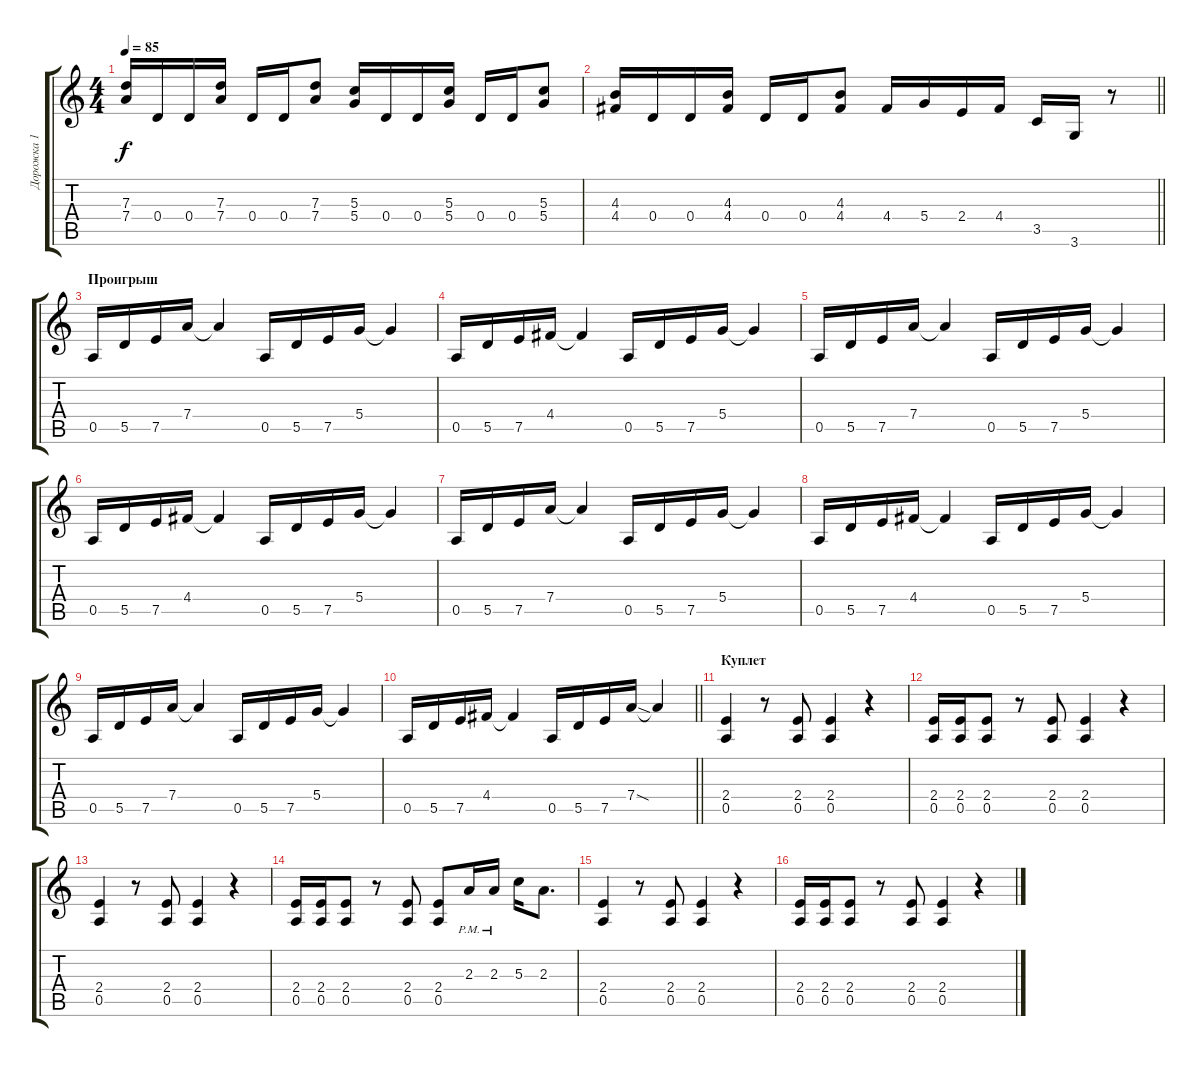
\track ("Дорожка 1" "Дорожка 1") {instrument distortionguitar}
\staff {score tabs}
\tuning (E4 B3 G3 D3 A2 E2) {hide}
\ts (4 4)
\tempo 85
\clef g2
\ks c
(7.3 7.4).16{dy f} 0.4.16 0.4.16 (7.3 7.4).16 0.4.16 0.4.16 (7.3 7.4).8 (5.3 5.4).16 0.4.16 0.4.16 (5.3 5.4).16 0.4.16 0.4.16 (5.3 5.4).8 |
\barLineRight lightlight
(4.3 4.4).16 0.4.16 0.4.16 (4.3 4.4).16 0.4.16 0.4.16 (4.3 4.4).8 4.4.16 5.4.16 2.4.16 4.4.16 3.5.16 3.6.16 r.8 |
\section ("" "Проигрыш")
0.5.16 5.5.16 7.5.16 7.4.16 7.4{t}.4 0.5.16 5.5.16 7.5.16 5.4.16 5.4{t}.4 |
0.5.16 5.5.16 7.5.16 4.4.16 4.4{t}.4 0.5.16 5.5.16 7.5.16 5.4.16 5.4{t}.4 |
0.5.16 5.5.16 7.5.16 7.4.16 7.4{t}.4 0.5.16 5.5.16 7.5.16 5.4.16 5.4{t}.4 |
0.5.16 5.5.16 7.5.16 4.4.16 4.4{t}.4 0.5.16 5.5.16 7.5.16 5.4.16 5.4{t}.4 |
0.5.16 5.5.16 7.5.16 7.4.16 7.4{t}.4 0.5.16 5.5.16 7.5.16 5.4.16 5.4{t}.4 |
0.5.16 5.5.16 7.5.16 4.4.16 4.4{t}.4 0.5.16 5.5.16 7.5.16 5.4.16 5.4{t}.4 |
0.5.16 5.5.16 7.5.16 7.4.16 7.4{t}.4 0.5.16 5.5.16 7.5.16 5.4.16 5.4{t}.4 |
\barLineRight lightlight
0.5.16 5.5.16 7.5.16 4.4.16 4.4{t}.4 0.5.16 5.5.16 7.5.16 7.4{sod}.16 7.4{t}.4 |
\section ("" "Куплет")
(2.4 0.5).4 r.8 (2.4 0.5).8 (2.4 0.5).4 r.4 |
(2.4 0.5).16 (2.4 0.5).16 (2.4 0.5).8 r.8 (2.4 0.5).8 (2.4 0.5).4 r.4 |
(2.4 0.5).4 r.8 (2.4 0.5).8 (2.4 0.5).4 r.4 |
(2.4 0.5).16 (2.4 0.5).16 (2.4 0.5).8 r.8 (2.4 0.5).8 (2.4 0.5).8 2.3{pm}.16 2.3{pm}.16 5.3.16 2.3.8{d} |
(2.4 0.5).4 r.8 (2.4 0.5).8 (2.4 0.5).4 r.4 |
(2.4 0.5).16 (2.4 0.5).16 (2.4 0.5).8 r.8 (2.4 0.5).8 (2.4 0.5).4 r.4
